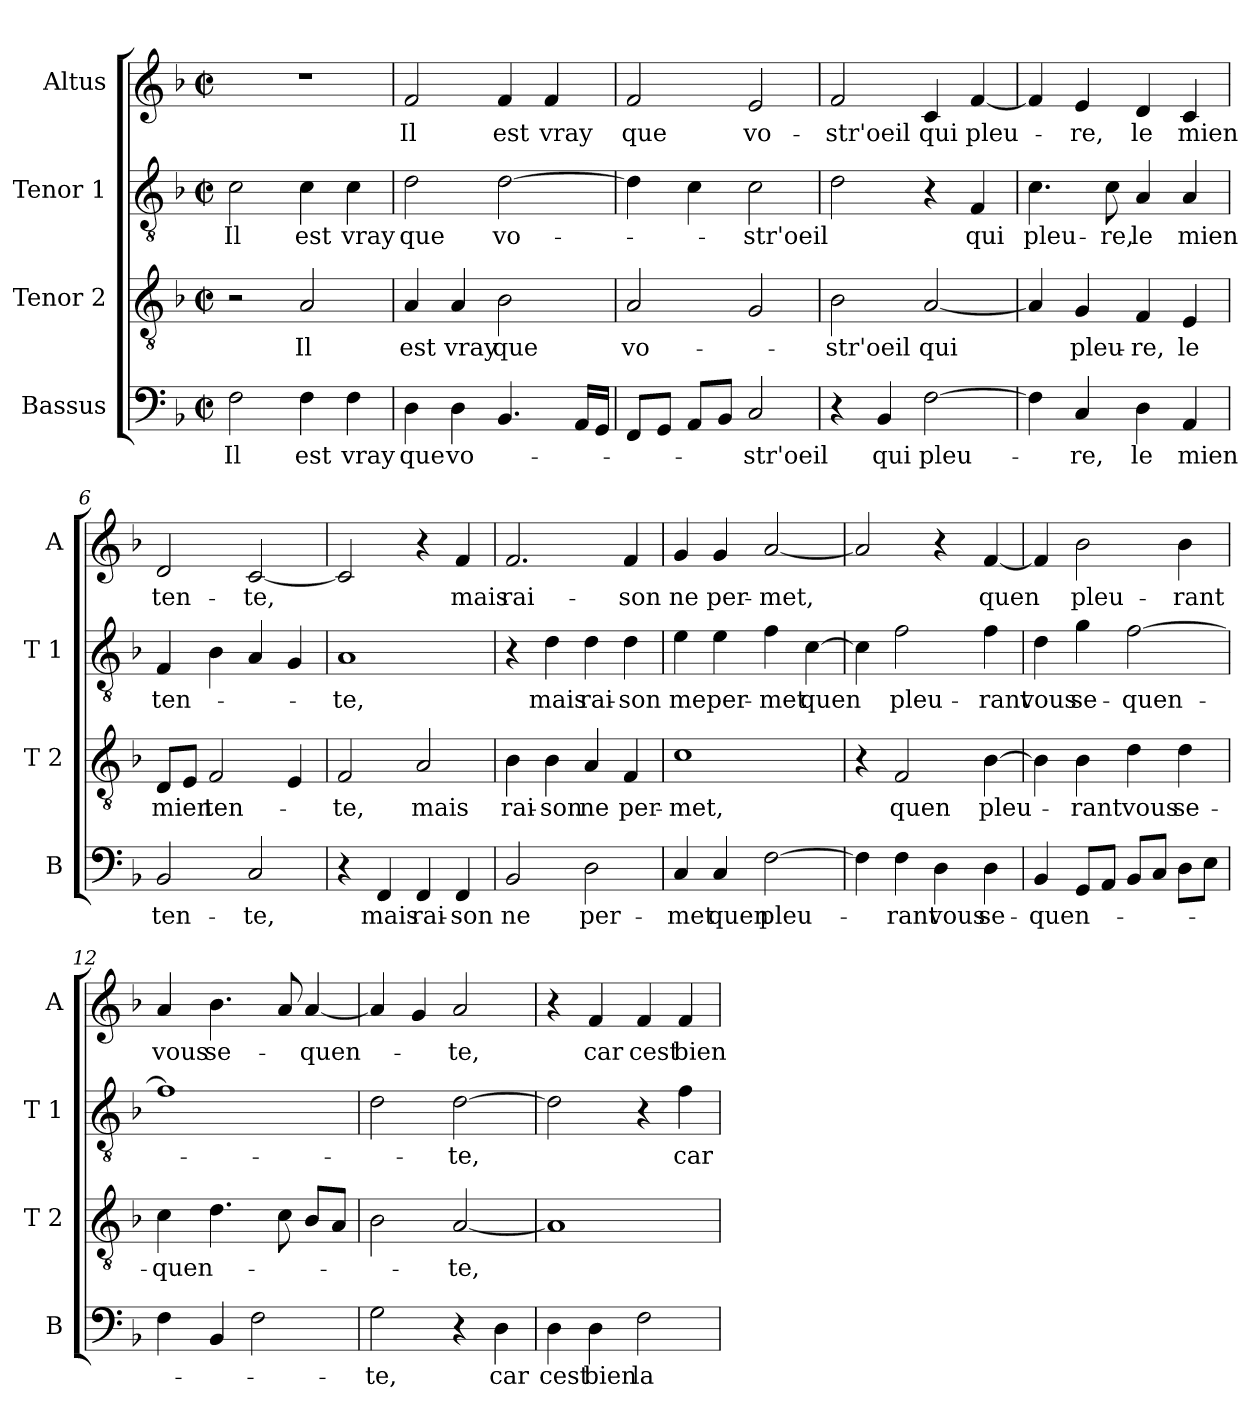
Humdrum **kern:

**kern	**text	**kern	**text	**kern	**text	**kern	**text
*part4	*part4	*part3	*part3	*part2	*part2	*part1	*part1
*staff4	*staff4	*staff3	*staff3	*staff2	*staff2	*staff1	*staff1
*I"Bassus	*	*I"Tenor 2	*	*I"Tenor 1	*	*I"Altus	*
*I'B	*	*I'T 2	*	*I'T 1	*	*I'A	*
*clefF4	*	*clefGv2	*	*clefGv2	*	*clefG2	*
*k[b-]	*	*k[b-]	*	*k[b-]	*	*k[b-]	*
*F:	*	*F:	*	*F:	*	*F:	*
*M2/2	*	*M2/2	*	*M2/2	*	*M2/2	*
*met(c|)	*	*met(c|)	*	*met(c|)	*	*met(c|)	*
=1	=1	=1	=1	=1	=1	=1	=1
!	!LO:LY:b	!	!	!	!LO:LY:b	!	!
2F\	Il	2r	.	2c\	Il	1r	.
!	!LO:LY:b	!	!LO:LY:b	!	!LO:LY:b	!	!
4F\	est	2A/	Il	4c\	est	.	.
!	!LO:LY:b	!	!	!	!LO:LY:b	!	!
4F\	vray	.	.	4c\	vray	.	.
=2	=2	=2	=2	=2	=2	=2	=2
!	!LO:LY:b	!	!LO:LY:b	!	!LO:LY:b	!	!LO:LY:b
4D\	que	4A/	est	2d\	que	2f/	Il
!	!LO:LY:b	!	!LO:LY:b	!	!	!	!
4D\	vo-	4A/	vray	.	.	.	.
!	!	!	!LO:LY:b	!	!LO:LY:b	!	!LO:LY:b
4.BB-/	.	2B-\	que	[2d\	vo-	4f/	est
!	!	!	!	!	!	!	!LO:LY:b
.	.	.	.	.	.	4f/	vray
16AA/LL	.	.	.	.	.	.	.
16GG/JJ	.	.	.	.	.	.	.
=3	=3	=3	=3	=3	=3	=3	=3
!	!	!	!LO:LY:b	!	!	!	!LO:LY:b
8FF/L	.	2A/	vo-	4d\]	.	2f/	que
8GG/J	.	.	.	.	.	.	.
8AA/L	.	.	.	4c\	.	.	.
8BB-/J	.	.	.	.	.	.	.
!	!LO:LY:b	!	!	!	!LO:LY:b	!	!LO:LY:b
2C/	-str'oeil	2G/	.	2c\	-str'oeil	2e/	vo-
=4	=4	=4	=4	=4	=4	=4	=4
!	!	!	!LO:LY:b	!	!	!	!LO:LY:b
4r	.	2B-\	-str'oeil	2d\	.	2f/	-str'oeil
!	!LO:LY:b	!	!	!	!	!	!
4BB-/	qui	.	.	.	.	.	.
!	!LO:LY:b	!	!LO:LY:b	!	!	!	!LO:LY:b
[2F\	pleu-	[2A/	qui	4r	.	4c/	qui
!	!	!	!	!	!LO:LY:b	!	!LO:LY:b
.	.	.	.	4F/	qui	[4f/	pleu-
=5	=5	=5	=5	=5	=5	=5	=5
!	!	!	!	!	!LO:LY:b	!	!
4F\]	.	4A/]	.	4.c\	pleu-	4f/]	.
!	!LO:LY:b	!	!LO:LY:b	!	!	!	!LO:LY:b
4C/	-re,	4G/	pleu-	.	.	4e/	-re,
!	!	!	!	!	!LO:LY:b	!	!
.	.	.	.	8c\	-re,	.	.
!	!LO:LY:b	!	!LO:LY:b	!	!LO:LY:b	!	!LO:LY:b
4D\	le	4F/	-re,	4A/	le	4d/	le
!	!LO:LY:b	!	!LO:LY:b	!	!LO:LY:b	!	!LO:LY:b
4AA/	mien	4E/	le	4A/	mien	4c/	mien
!!LO:LB:g=z
=6	=6	=6	=6	=6	=6	=6	=6
!	!LO:LY:b	!	!LO:LY:b	!	!LO:LY:b	!	!LO:LY:b
2BB-/	ten-	8D/L	mien	4F/	ten-	2d/	ten-
.	.	8E/J	.	.	.	.	.
!	!	!	!LO:LY:b	!	!	!	!
.	.	2F/	ten-	4B-\	.	.	.
!	!LO:LY:b	!	!	!	!	!	!LO:LY:b
2C/	-te,	.	.	4A/	.	[2c/	-te,
.	.	4E/	.	4G/	.	.	.
=7	=7	=7	=7	=7	=7	=7	=7
!	!	!	!LO:LY:b	!	!LO:LY:b	!	!
4r	.	2F/	-te,	1A	-te,	2c/]	.
!	!LO:LY:b	!	!	!	!	!	!
4FF/	mais	.	.	.	.	.	.
!	!LO:LY:b	!	!LO:LY:b	!	!	!	!
4FF/	rai-	2A/	mais	.	.	4r	.
!	!LO:LY:b	!	!	!	!	!	!LO:LY:b
4FF/	-son	.	.	.	.	4f/	mais
=8	=8	=8	=8	=8	=8	=8	=8
!	!LO:LY:b	!	!LO:LY:b	!	!	!	!LO:LY:b
2BB-/	ne	4B-\	rai-	4r	.	2.f/	rai-
!	!	!	!LO:LY:b	!	!LO:LY:b	!	!
.	.	4B-\	-son	4d\	mais	.	.
!	!LO:LY:b	!	!LO:LY:b	!	!LO:LY:b	!	!
2D\	per-	4A/	ne	4d\	rai-	.	.
!	!	!	!LO:LY:b	!	!LO:LY:b	!	!LO:LY:b
.	.	4F/	per-	4d\	-son	4f/	-son
=9	=9	=9	=9	=9	=9	=9	=9
!	!LO:LY:b	!	!LO:LY:b	!	!LO:LY:b	!	!LO:LY:b
4C/	-met	1c	-met,	4e\	me	4g/	ne
!	!LO:LY:b	!	!	!	!LO:LY:b	!	!LO:LY:b
4C/	quen	.	.	4e\	per-	4g/	per-
!	!LO:LY:b	!	!	!	!LO:LY:b	!	!LO:LY:b
[2F\	pleu-	.	.	4f\	-met	[2a/	-met,
!	!	!	!	!	!LO:LY:b	!	!
.	.	.	.	[4c\	quen	.	.
=10	=10	=10	=10	=10	=10	=10	=10
4F\]	.	4r	.	4c\]	.	2a/]	.
!	!LO:LY:b	!	!LO:LY:b	!	!LO:LY:b	!	!
4F\	-rant	2F/	quen	2f\	pleu-	.	.
!	!LO:LY:b	!	!	!	!	!	!
4D\	vous	.	.	.	.	4r	.
!	!LO:LY:b	!	!LO:LY:b	!	!LO:LY:b	!	!LO:LY:b
4D\	se-	[4B-\	pleu-	4f\	-rant	[4f/	quen
=11	=11	=11	=11	=11	=11	=11	=11
!	!LO:LY:b	!	!	!	!LO:LY:b	!	!
4BB-/	-quen-	4B-\]	.	4d\	vous	4f/]	.
!	!	!	!LO:LY:b	!	!LO:LY:b	!	!LO:LY:b
8GG/L	.	4B-\	-rant	4g\	se-	2b-\	pleu-
8AA/J	.	.	.	.	.	.	.
!	!	!	!LO:LY:b	!	!LO:LY:b	!	!
8BB-/L	.	4d\	vous	[2f\	-quen-	.	.
8C/J	.	.	.	.	.	.	.
!	!	!	!LO:LY:b	!	!	!	!LO:LY:b
8D\L	.	4d\	se-	.	.	4b-\	-rant
8E\J	.	.	.	.	.	.	.
!!LO:LB:g=z
=12	=12	=12	=12	=12	=12	=12	=12
!	!	!	!LO:LY:b	!	!	!	!LO:LY:b
4F\	.	4c\	-quen-	1f]	.	4a/	vous
!	!	!	!	!	!	!	!LO:LY:b
4BB-/	.	4.d\	.	.	.	4.b-\	se-
2F\	.	.	.	.	.	.	.
.	.	8c\	.	.	.	8a/	.
!	!	!	!	!	!	!	!LO:LY:b
.	.	8B-/L	.	.	.	[4a/	-quen-
.	.	8A/J	.	.	.	.	.
=13	=13	=13	=13	=13	=13	=13	=13
!	!LO:LY:b	!	!	!	!	!	!
2G\	-te,	2B-\	.	2d\	.	4a/]	.
.	.	.	.	.	.	4g/	.
!	!	!	!LO:LY:b	!	!LO:LY:b	!	!LO:LY:b
4r	.	[2A/	-te,	[2d\	-te,	2a/	-te,
!	!LO:LY:b	!	!	!	!	!	!
4D\	car	.	.	.	.	.	.
=14	=14	=14	=14	=14	=14	=14	=14
!	!LO:LY:b	!	!	!	!	!	!
4D\	cest	1A]	.	2d\]	.	4r	.
!	!LO:LY:b	!	!	!	!	!	!LO:LY:b
4D\	bien	.	.	.	.	4f/	car
!	!LO:LY:b	!	!	!	!	!	!LO:LY:b
2F\	la	.	.	4r	.	4f/	cest
!	!	!	!	!	!LO:LY:b	!	!LO:LY:b
.	.	.	.	4f\	car	4f/	bien
=	=	=	=	=	=	=	=
*-	*-	*-	*-	*-	*-	*-	*-
